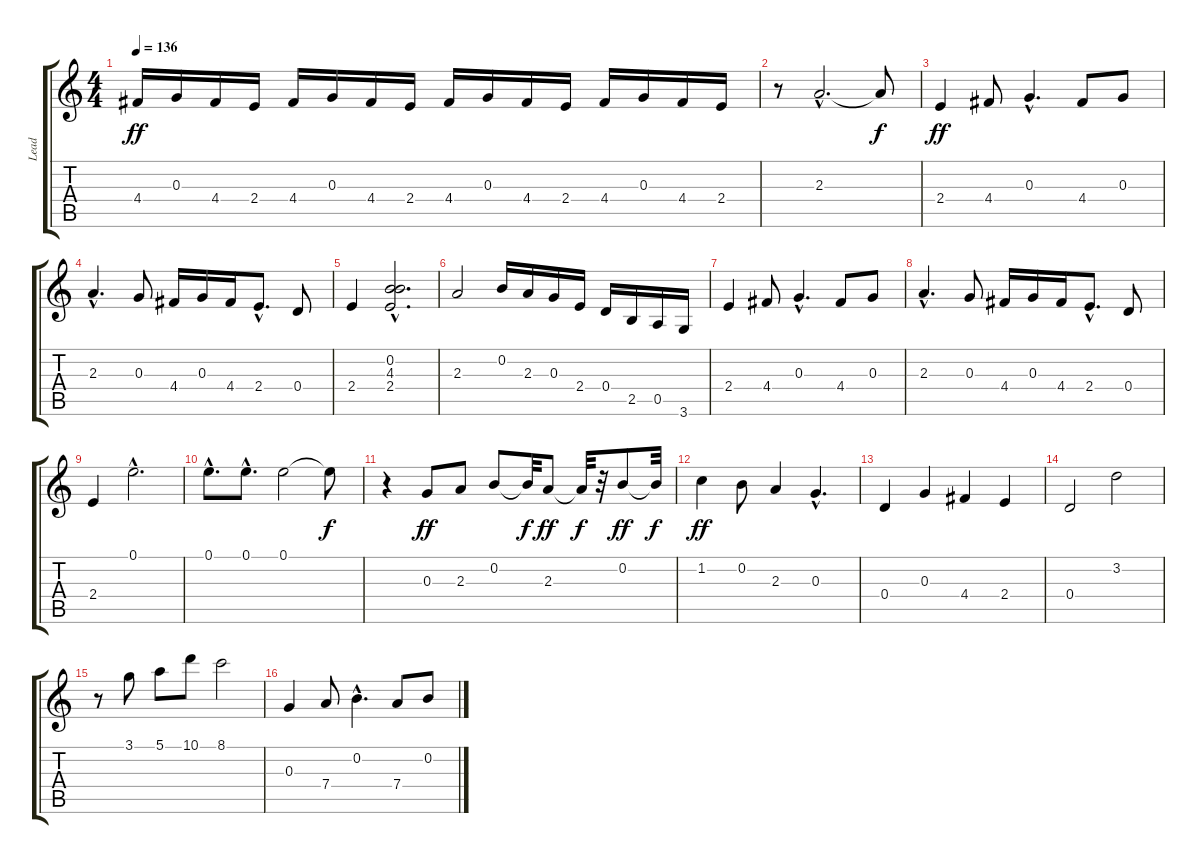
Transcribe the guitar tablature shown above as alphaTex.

\track ("Lead" "Lead") {instrument overdrivenguitar}
\staff {score tabs}
\tuning (E4 B3 G3 D3 A2 E2) {hide}
\ts (4 4)
\tempo 136
\clef g2
\ks c
4.4.16{dy ff} 0.3.16 4.4.16 2.4.16 4.4.16 0.3.16 4.4.16 2.4.16 4.4.16 0.3.16 4.4.16 2.4.16 4.4.16 0.3.16 4.4.16 2.4.16 |
r.8 2.3{hac}.2{d} 2.3{t}.8{dy f} |
2.4.4{dy ff} 4.4.8 0.3{hac}.4{d} 4.4.8 0.3.8 |
2.3{hac}.4{d} 0.3.8 4.4.16 0.3.16 4.4.16 2.4{hac}.8{d} 0.4.8 |
2.4.4 (0.2{hac} 4.3{hac} 2.4{hac}).2{d} |
2.3.2 0.2.16 2.3.16 0.3.16 2.4.16 0.4.16 2.5.16 0.5.16 3.6.16 |
2.4.4 4.4.8 0.3{hac}.4{d} 4.4.8 0.3.8 |
2.3{hac}.4{d} 0.3.8 4.4.16 0.3.16 4.4.16 2.4{hac}.8{d} 0.4.8 |
2.4.4 0.1{hac}.2{d} |
0.1{hac}.8{d} 0.1{hac}.8{d} 0.1.2 0.1{t}.8{dy f} |
r.4 0.3.8{dy ff} 2.3.8 0.2.8 0.2{t}.32{dy f} 2.3.8{dy ff} 2.3{t}.32{dy f} r.32 0.2.8{dy ff} 0.2{t}.32{dy f} |
1.2.4{dy ff} 0.2.8 2.3.4 0.3{hac}.4{d} |
0.4.4 0.3.4 4.4.4 2.4.4 |
0.4.2 3.2.2 |
r.8 3.1.8 5.1.8 10.1.8 8.1.2 |
0.3.4 7.4.8 0.2{hac}.4{d} 7.4.8 0.2.8
